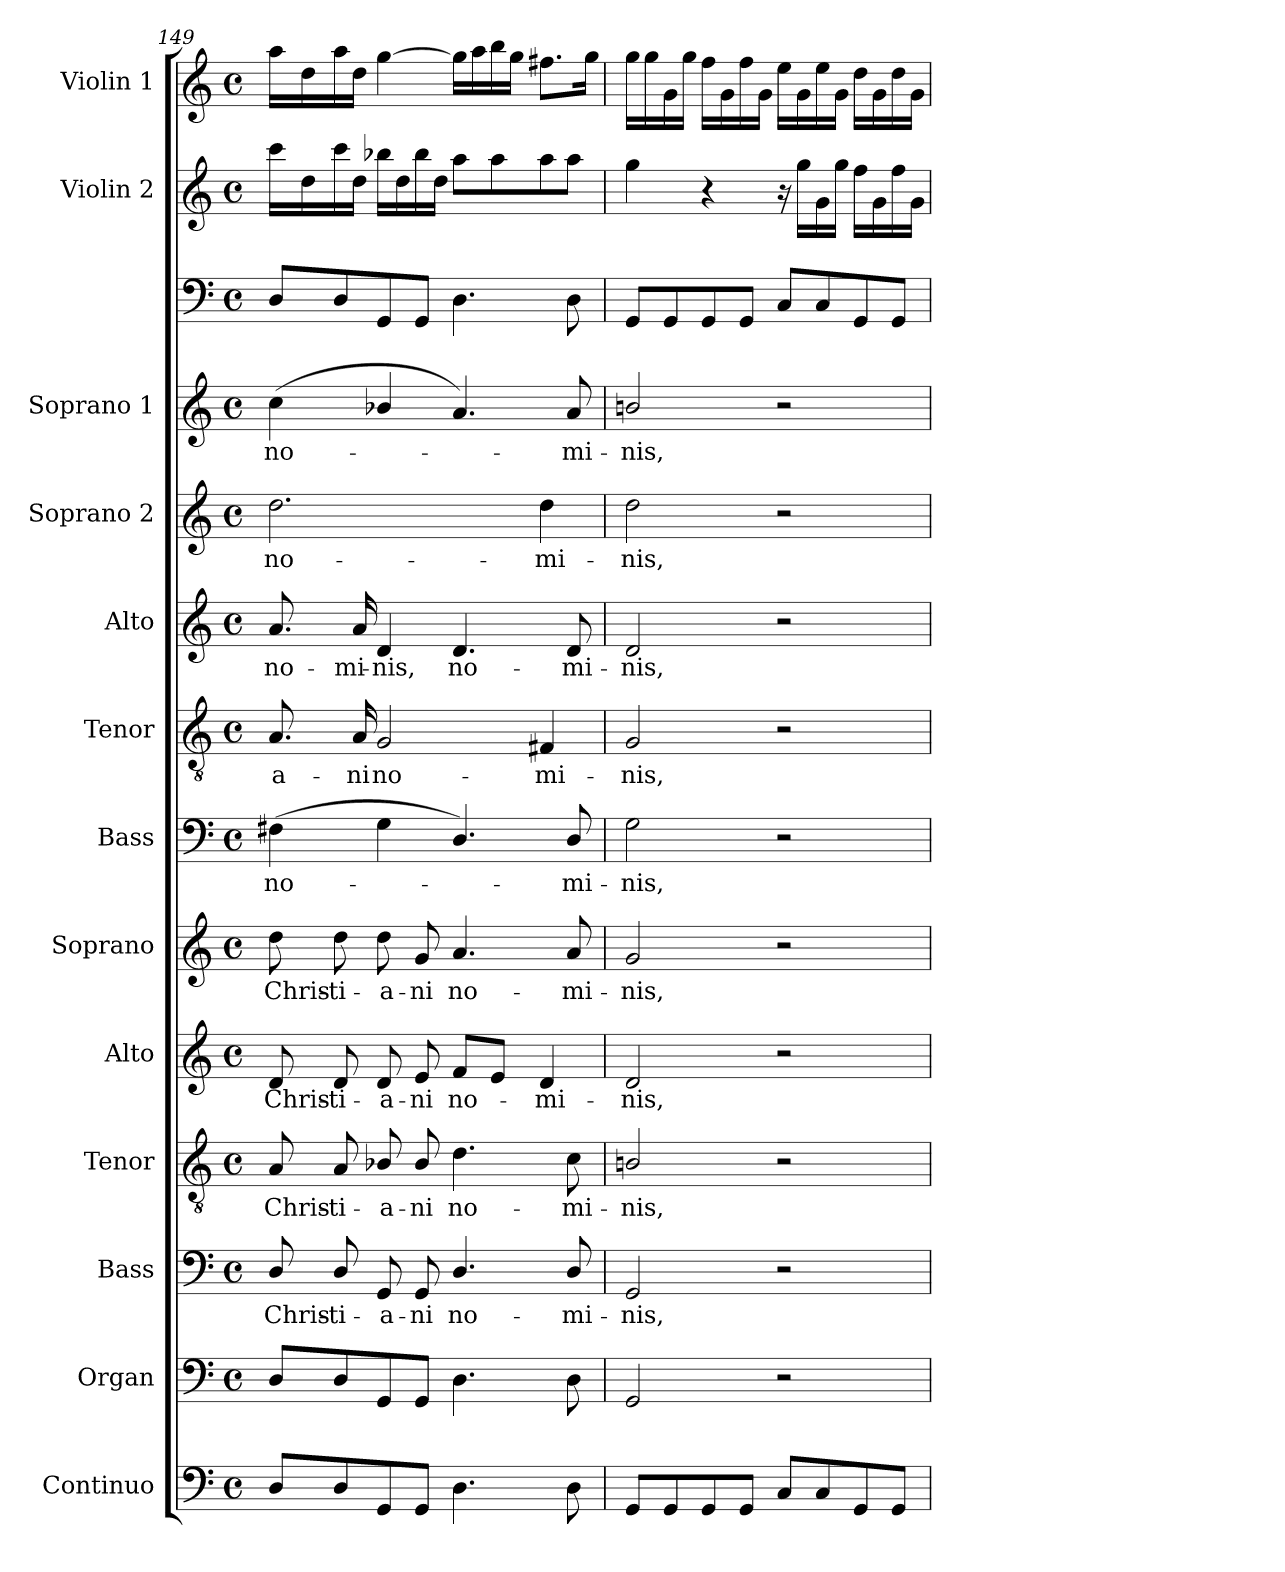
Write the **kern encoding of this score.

**kern	**kern	**kern	**text	**kern	**text	**kern	**text	**kern	**text	**kern	**text	**kern	**text	**kern	**text	**kern	**text	**kern	**text	**kern	**kern	**kern
*part14	*part13	*part12	*part12	*part11	*part11	*part10	*part10	*part9	*part9	*part8	*part8	*part7	*part7	*part6	*part6	*part5	*part5	*part4	*part4	*part3	*part2	*part1
*staff14	*staff13	*staff12	*staff12	*staff11	*staff11	*staff10	*staff10	*staff9	*staff9	*staff8	*staff8	*staff7	*staff7	*staff6	*staff6	*staff5	*staff5	*staff4	*staff4	*staff3	*staff2	*staff1
*I"Continuo	*I"Organ	*I"Bass	*	*I"Tenor	*	*I"Alto	*	*I"Soprano	*	*I"Bass	*	*I"Tenor	*	*I"Alto	*	*I"Soprano 2	*	*I"Soprano 1	*	*I""Acc. to violins"	*I"Violin 2	*I"Violin 1
*I'Cont.	*I'Org.	*I'B.	*	*I'T.	*	*I'A.	*	*I'S.	*	*I'B.	*	*I'T.	*	*I'A.	*	*I'S2.	*	*I'S1.	*	*I'Ac to violins.	*I'Vln. 2	*I'Vln. 1
*clefF4	*clefF4	*clefF4	*	*clefGv2	*	*clefG2	*	*clefG2	*	*clefF4	*	*clefGv2	*	*clefG2	*	*clefG2	*	*clefG2	*	*clefF4	*clefG2	*clefG2
*	*	*	*	*ITrd7c12	*	*	*	*	*	*	*	*ITrd7c12	*	*	*	*	*	*	*	*	*	*
*k[]	*k[]	*k[]	*	*k[]	*	*k[]	*	*k[]	*	*k[]	*	*k[]	*	*k[]	*	*k[]	*	*k[]	*	*k[]	*k[]	*k[]
*C:	*C:	*C:	*	*C:	*	*C:	*	*C:	*	*C:	*	*C:	*	*C:	*	*C:	*	*C:	*	*C:	*C:	*C:
*M4/4	*M4/4	*M4/4	*	*M4/4	*	*M4/4	*	*M4/4	*	*M4/4	*	*M4/4	*	*M4/4	*	*M4/4	*	*M4/4	*	*M4/4	*M4/4	*M4/4
*met(c)	*met(c)	*met(c)	*	*met(c)	*	*met(c)	*	*met(c)	*	*met(c)	*	*met(c)	*	*met(c)	*	*met(c)	*	*met(c)	*	*met(c)	*met(c)	*met(c)
=149	=149	=149	=149	=149	=149	=149	=149	=149	=149	=149	=149	=149	=149	=149	=149	=149	=149	=149	=149	=149	=149	=149
!	!	!	!LO:LY:b:color=#000000	!	!	!	!	!	!	!	!	!	!	!	!	!	!	!	!	!	!	!
!	!	!	!	!	!LO:LY:b:color=#000000	!	!	!	!	!	!	!	!	!	!	!	!	!	!	!	!	!
!	!	!	!	!	!	!	!LO:LY:b:color=#000000	!	!	!	!	!	!	!	!	!	!	!	!	!	!	!
!	!	!	!	!	!	!	!	!	!LO:LY:b:color=#000000	!	!	!	!	!	!	!	!	!	!	!	!	!
!	!	!	!	!	!	!	!	!	!	!	!LO:LY:b:color=#000000	!	!	!	!	!	!	!	!	!	!	!
!	!	!	!	!	!	!	!	!	!	!	!	!	!LO:LY:b:color=#000000	!	!	!	!	!	!	!	!	!
!	!	!	!	!	!	!	!	!	!	!	!	!	!	!	!LO:LY:b:color=#000000	!	!	!	!	!	!	!
!	!	!	!	!	!	!	!	!	!	!	!	!	!	!	!	!	!LO:LY:b:color=#000000	!	!	!	!	!
!	!	!	!	!	!	!	!	!	!	!	!	!	!	!	!	!	!	!	!LO:LY:b:color=#000000	!	!	!
8Di/L	8Di/L	8Di/	Chris-	8AAi/	Chris-	8di/	Chris-	8ddi\	Chris-	(4F#Xi\	no-	8.AAi/	-a-	8.ai/	no-	2.ddi\	no-	(4cci\	no-	8Di/L	16ccci\LL	16aai\LL
.	.	.	.	.	.	.	.	.	.	.	.	.	.	.	.	.	.	.	.	.	16ddi\	16ddi\
!	!	!	!LO:LY:b:color=#000000	!	!	!	!	!	!	!	!	!	!	!	!	!	!	!	!	!	!	!
!	!	!	!	!	!LO:LY:b:color=#000000	!	!	!	!	!	!	!	!	!	!	!	!	!	!	!	!	!
!	!	!	!	!	!	!	!LO:LY:b:color=#000000	!	!	!	!	!	!	!	!	!	!	!	!	!	!	!
!	!	!	!	!	!	!	!	!	!LO:LY:b:color=#000000	!	!	!	!	!	!	!	!	!	!	!	!	!
8Di/	8Di/	8Di/	-ti-	8AAi/	-ti-	8di/	-ti-	8ddi\	-ti-	.	.	.	.	.	.	.	.	.	.	8Di/	16ccci\	16aai\
!	!	!	!	!	!	!	!	!	!	!	!	!	!LO:LY:b:color=#000000	!	!	!	!	!	!	!	!	!
!	!	!	!	!	!	!	!	!	!	!	!	!	!	!	!LO:LY:b:color=#000000	!	!	!	!	!	!	!
.	.	.	.	.	.	.	.	.	.	.	.	16AAi/	-ni	16ai/	-mi-	.	.	.	.	.	16ddi\JJ	16ddi\JJ
!	!	!	!LO:LY:b:color=#000000	!	!	!	!	!	!	!	!	!	!	!	!	!	!	!	!	!	!	!
!	!	!	!	!	!LO:LY:b:color=#000000	!	!	!	!	!	!	!	!	!	!	!	!	!	!	!	!	!
!	!	!	!	!	!	!	!LO:LY:b:color=#000000	!	!	!	!	!	!	!	!	!	!	!	!	!	!	!
!	!	!	!	!	!	!	!	!	!LO:LY:b:color=#000000	!	!	!	!	!	!	!	!	!	!	!	!	!
!	!	!	!	!	!	!	!	!	!	!	!	!	!LO:LY:b:color=#000000	!	!	!	!	!	!	!	!	!
!	!	!	!	!	!	!	!	!	!	!	!	!	!	!	!LO:LY:b:color=#000000	!	!	!	!	!	!	!
8GGi/	8GGi/	8GGi/	-a-	8BB-Xi/	-a-	8di/	-a-	8ddi\	-a-	4Gi\	.	2GGi/	no-	4di/	-nis,	.	.	4b-Xi/	.	8GGi/	16bb-Xi\LL	[>4ggi\
.	.	.	.	.	.	.	.	.	.	.	.	.	.	.	.	.	.	.	.	.	16ddi\	.
!	!	!	!LO:LY:b:color=#000000	!	!	!	!	!	!	!	!	!	!	!	!	!	!	!	!	!	!	!
!	!	!	!	!	!LO:LY:b:color=#000000	!	!	!	!	!	!	!	!	!	!	!	!	!	!	!	!	!
!	!	!	!	!	!	!	!LO:LY:b:color=#000000	!	!	!	!	!	!	!	!	!	!	!	!	!	!	!
!	!	!	!	!	!	!	!	!	!LO:LY:b:color=#000000	!	!	!	!	!	!	!	!	!	!	!	!	!
8GGi/J	8GGi/J	8GGi/	-ni	8BB-i/	-ni	8ei/	-ni	8gi/	-ni	.	.	.	.	.	.	.	.	.	.	8GGi/J	16bb-i\	.
.	.	.	.	.	.	.	.	.	.	.	.	.	.	.	.	.	.	.	.	.	16ddi\JJ	.
!	!	!	!LO:LY:b:color=#000000	!	!	!	!	!	!	!	!	!	!	!	!	!	!	!	!	!	!	!
!	!	!	!	!	!LO:LY:b:color=#000000	!	!	!	!	!	!	!	!	!	!	!	!	!	!	!	!	!
!	!	!	!	!	!	!	!LO:LY:b:color=#000000	!	!	!	!	!	!	!	!	!	!	!	!	!	!	!
!	!	!	!	!	!	!	!	!	!LO:LY:b:color=#000000	!	!	!	!	!	!	!	!	!	!	!	!	!
!	!	!	!	!	!	!	!	!	!	!	!	!	!	!	!LO:LY:b:color=#000000	!	!	!	!	!	!	!
4.Di\	4.Di\	4.Di/	no-	4.Di\	no-	8fi/L	no-	4.ai/	no-	4.Di/)	.	.	.	4.di/	no-	.	.	4.ai/)	.	4.Di\	8aai\L	16ggi\LL]
.	.	.	.	.	.	.	.	.	.	.	.	.	.	.	.	.	.	.	.	.	.	16aai\
.	.	.	.	.	.	8ei/J	.	.	.	.	.	.	.	.	.	.	.	.	.	.	8aai\	16bbi\
.	.	.	.	.	.	.	.	.	.	.	.	.	.	.	.	.	.	.	.	.	.	16ggi\JJ
!	!	!	!	!	!	!	!LO:LY:b:color=#000000	!	!	!	!	!	!	!	!	!	!	!	!	!	!	!
!	!	!	!	!	!	!	!	!	!	!	!	!	!LO:LY:b:color=#000000	!	!	!	!	!	!	!	!	!
!	!	!	!	!	!	!	!	!	!	!	!	!	!	!	!	!	!LO:LY:b:color=#000000	!	!	!	!	!
.	.	.	.	.	.	4di/	-mi-	.	.	.	.	4FF#Xi/	-mi-	.	.	4ddi\	-mi-	.	.	.	8aai\	8.ff#Xi\L
!	!	!	!LO:LY:b:color=#000000	!	!	!	!	!	!	!	!	!	!	!	!	!	!	!	!	!	!	!
!	!	!	!	!	!LO:LY:b:color=#000000	!	!	!	!	!	!	!	!	!	!	!	!	!	!	!	!	!
!	!	!	!	!	!	!	!	!	!LO:LY:b:color=#000000	!	!	!	!	!	!	!	!	!	!	!	!	!
!	!	!	!	!	!	!	!	!	!	!	!LO:LY:b:color=#000000	!	!	!	!	!	!	!	!	!	!	!
!	!	!	!	!	!	!	!	!	!	!	!	!	!	!	!LO:LY:b:color=#000000	!	!	!	!	!	!	!
!	!	!	!	!	!	!	!	!	!	!	!	!	!	!	!	!	!	!	!LO:LY:b:color=#000000	!	!	!
8Di\	8Di\	8Di/	-mi-	8Ci\	-mi-	.	.	8ai/	-mi-	8Di/	-mi-	.	.	8di/	-mi-	.	.	8ai/	-mi-	8Di\	8aai\J	.
.	.	.	.	.	.	.	.	.	.	.	.	.	.	.	.	.	.	.	.	.	.	16ggi\Jk
=150	=150	=150	=150	=150	=150	=150	=150	=150	=150	=150	=150	=150	=150	=150	=150	=150	=150	=150	=150	=150	=150	=150
!	!	!	!LO:LY:b:color=#000000	!	!	!	!	!	!	!	!	!	!	!	!	!	!	!	!	!	!	!
!	!	!	!	!	!LO:LY:b:color=#000000	!	!	!	!	!	!	!	!	!	!	!	!	!	!	!	!	!
!	!	!	!	!	!	!	!LO:LY:b:color=#000000	!	!	!	!	!	!	!	!	!	!	!	!	!	!	!
!	!	!	!	!	!	!	!	!	!LO:LY:b:color=#000000	!	!	!	!	!	!	!	!	!	!	!	!	!
!	!	!	!	!	!	!	!	!	!	!	!LO:LY:b:color=#000000	!	!	!	!	!	!	!	!	!	!	!
!	!	!	!	!	!	!	!	!	!	!	!	!	!LO:LY:b:color=#000000	!	!	!	!	!	!	!	!	!
!	!	!	!	!	!	!	!	!	!	!	!	!	!	!	!LO:LY:b:color=#000000	!	!	!	!	!	!	!
!	!	!	!	!	!	!	!	!	!	!	!	!	!	!	!	!	!LO:LY:b:color=#000000	!	!	!	!	!
!	!	!	!	!	!	!	!	!	!	!	!	!	!	!	!	!	!	!	!LO:LY:b:color=#000000	!	!	!
8GGi/L	2GGi/	2GGi/	-nis,	2BBni/	-nis,	2di/	-nis,	2gi/	-nis,	2Gi\	-nis,	2GGi/	-nis,	2di/	-nis,	2ddi\	-nis,	2bni/	-nis,	8GGi/L	4ggi\	16ggi\LL
.	.	.	.	.	.	.	.	.	.	.	.	.	.	.	.	.	.	.	.	.	.	16ggi\
8GGi/	.	.	.	.	.	.	.	.	.	.	.	.	.	.	.	.	.	.	.	8GGi/	.	16gi\
.	.	.	.	.	.	.	.	.	.	.	.	.	.	.	.	.	.	.	.	.	.	16ggi\JJ
8GGi/	.	.	.	.	.	.	.	.	.	.	.	.	.	.	.	.	.	.	.	8GGi/	4r	16ffi\LL
.	.	.	.	.	.	.	.	.	.	.	.	.	.	.	.	.	.	.	.	.	.	16gi\
8GGi/J	.	.	.	.	.	.	.	.	.	.	.	.	.	.	.	.	.	.	.	8GGi/J	.	16ffi\
.	.	.	.	.	.	.	.	.	.	.	.	.	.	.	.	.	.	.	.	.	.	16gi\JJ
8Ci/L	2r	2r	.	2r	.	2r	.	2r	.	2r	.	2r	.	2r	.	2r	.	2r	.	8Ci/L	16r	16eei\LL
.	.	.	.	.	.	.	.	.	.	.	.	.	.	.	.	.	.	.	.	.	16ggi\LL	16gi\
8Ci/	.	.	.	.	.	.	.	.	.	.	.	.	.	.	.	.	.	.	.	8Ci/	16gi\	16eei\
.	.	.	.	.	.	.	.	.	.	.	.	.	.	.	.	.	.	.	.	.	16ggi\JJ	16gi\JJ
8GGi/	.	.	.	.	.	.	.	.	.	.	.	.	.	.	.	.	.	.	.	8GGi/	16ffi\LL	16ddi\LL
.	.	.	.	.	.	.	.	.	.	.	.	.	.	.	.	.	.	.	.	.	16gi\	16gi\
8GGi/J	.	.	.	.	.	.	.	.	.	.	.	.	.	.	.	.	.	.	.	8GGi/J	16ffi\	16ddi\
.	.	.	.	.	.	.	.	.	.	.	.	.	.	.	.	.	.	.	.	.	16gi\JJ	16gi\JJ
=	=	=	=	=	=	=	=	=	=	=	=	=	=	=	=	=	=	=	=	=	=	=
*-	*-	*-	*-	*-	*-	*-	*-	*-	*-	*-	*-	*-	*-	*-	*-	*-	*-	*-	*-	*-	*-	*-
